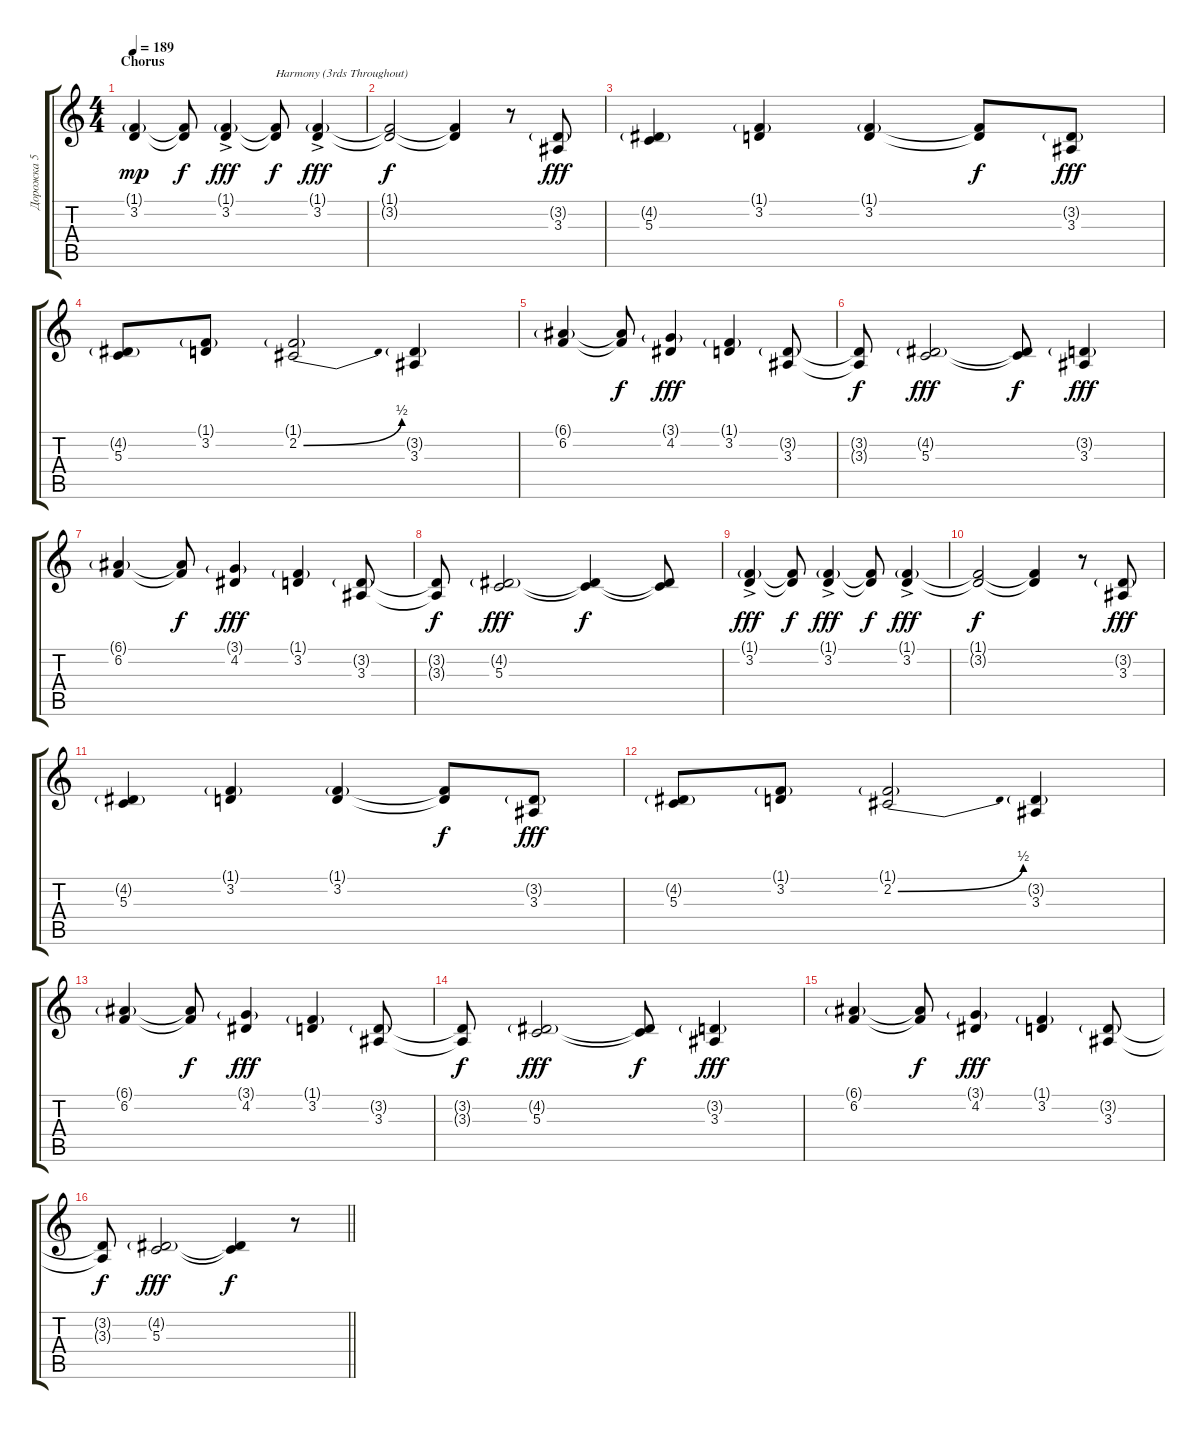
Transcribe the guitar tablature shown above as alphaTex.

\track ("Дорожка 5" "Дорожка 5") {instrument altosax}
\staff {score tabs}
\tuning (E4 B3 G3 D3 A2 E2) {hide}
\ts (4 4)
\section ("" "Chorus")
\tempo 189
\clef g2
\ks c
(1.1{g} 3.2).4{dy mp} (1.1{t} 3.2{t}).8{dy f} (1.1{g} 3.2{ac}).4{dy fff} (1.1{t} 3.2{t}).8{txt "Harmony (3rds Throughout)" dy f} (1.1{g} 3.2{ac}).4{dy fff} |
(1.1{t} 3.2{t}).2{dy f} (1.1{t} 3.2{t}).4 r.8 (3.2{g} 3.3).8{dy fff} |
(4.2{g} 5.3).4 (1.1{g} 3.2).4 (1.1{g} 3.2).4 (1.1{t} 3.2{t}).8{dy f} (3.2{g} 3.3).8{dy fff} |
(4.2{g} 5.3).8 (1.1{g} 3.2).8 (1.1{g} 2.2{be (bend 0 0 60 2)}).2 (3.2{g} 3.3).4 |
(6.1{g} 6.2).4 (6.1{t} 6.2{t}).8{dy f} (3.1{g} 4.2).4{dy fff} (1.1{g} 3.2).4 (3.2{g} 3.3).8 |
(3.2{t} 3.3{t}).8{dy f} (4.2{g} 5.3).2{dy fff} (4.2{t} 5.3{t}).8{dy f} (3.2{g} 3.3).4{dy fff} |
(6.1{g} 6.2).4 (6.1{t} 6.2{t}).8{dy f} (3.1{g} 4.2).4{dy fff} (1.1{g} 3.2).4 (3.2{g} 3.3).8 |
(3.2{t} 3.3{t}).8{dy f} (4.2{g} 5.3).2{dy fff} (4.2{t} 5.3{t}).4{dy f} (4.2{t} 5.3{t}).8 |
(1.1{g} 3.2{ac}).4{dy fff} (1.1{t} 3.2{t}).8{dy f} (1.1{g} 3.2{ac}).4{dy fff} (1.1{t} 3.2{t}).8{dy f} (1.1{g} 3.2{ac}).4{dy fff} |
(1.1{t} 3.2{t}).2{dy f} (1.1{t} 3.2{t}).4 r.8 (3.2{g} 3.3).8{dy fff} |
(4.2{g} 5.3).4 (1.1{g} 3.2).4 (1.1{g} 3.2).4 (1.1{t} 3.2{t}).8{dy f} (3.2{g} 3.3).8{dy fff} |
(4.2{g} 5.3).8 (1.1{g} 3.2).8 (1.1{g} 2.2{be (bend 0 0 60 2)}).2 (3.2{g} 3.3).4 |
(6.1{g} 6.2).4 (6.1{t} 6.2{t}).8{dy f} (3.1{g} 4.2).4{dy fff} (1.1{g} 3.2).4 (3.2{g} 3.3).8 |
(3.2{t} 3.3{t}).8{dy f} (4.2{g} 5.3).2{dy fff} (4.2{t} 5.3{t}).8{dy f} (3.2{g} 3.3).4{dy fff} |
(6.1{g} 6.2).4 (6.1{t} 6.2{t}).8{dy f} (3.1{g} 4.2).4{dy fff} (1.1{g} 3.2).4 (3.2{g} 3.3).8 |
\barLineRight lightlight
(3.2{t} 3.3{t}).8{dy f} (4.2{g} 5.3).2{dy fff} (4.2{t} 5.3{t}).4{dy f} r.8
